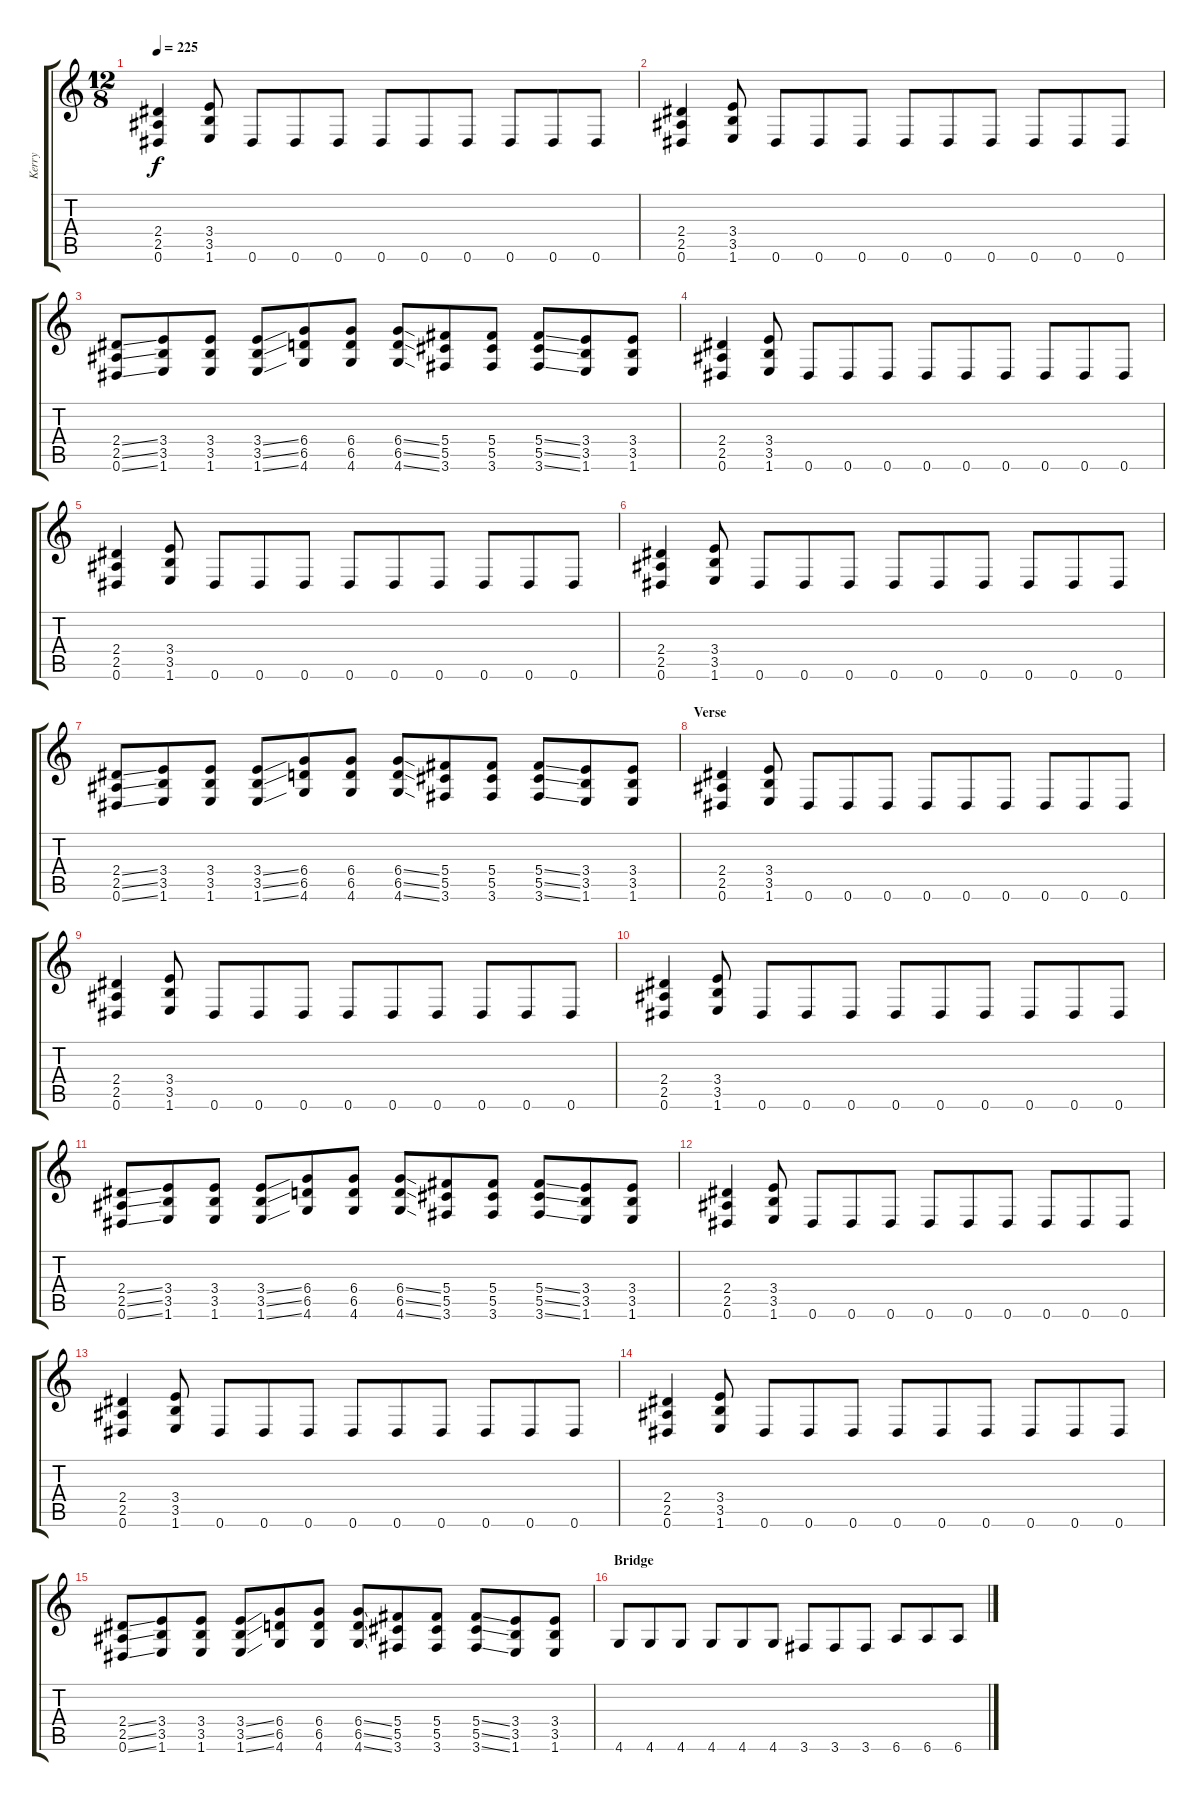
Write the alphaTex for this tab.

\track ("Kerry" "Kerry") {instrument distortionguitar}
\staff {score tabs}
\tuning (Eb4 Bb3 Gb3 Db3 Ab2 Eb2) {hide}
\ts (12 8)
\tempo 225
\clef g2
\ks c
(2.4 2.5 0.6).4{dy f} (3.4 3.5 1.6).8 0.6.8 0.6.8 0.6.8 0.6.8 0.6.8 0.6.8 0.6.8 0.6.8 0.6.8 |
(2.4 2.5 0.6).4 (3.4 3.5 1.6).8 0.6.8 0.6.8 0.6.8 0.6.8 0.6.8 0.6.8 0.6.8 0.6.8 0.6.8 |
(2.4{ss} 2.5{ss} 0.6{ss}).8 (3.4 3.5 1.6).8 (3.4 3.5 1.6).8 (3.4{ss} 3.5{ss} 1.6{ss}).8 (6.4 6.5 4.6).8 (6.4 6.5 4.6).8 (6.4{ss} 6.5{ss} 4.6{ss}).8 (5.4 5.5 3.6).8 (5.4 5.5 3.6).8 (5.4{ss} 5.5{ss} 3.6{ss}).8 (3.4 3.5 1.6).8 (3.4 3.5 1.6).8 |
(2.4 2.5 0.6).4 (3.4 3.5 1.6).8 0.6.8 0.6.8 0.6.8 0.6.8 0.6.8 0.6.8 0.6.8 0.6.8 0.6.8 |
(2.4 2.5 0.6).4 (3.4 3.5 1.6).8 0.6.8 0.6.8 0.6.8 0.6.8 0.6.8 0.6.8 0.6.8 0.6.8 0.6.8 |
(2.4 2.5 0.6).4 (3.4 3.5 1.6).8 0.6.8 0.6.8 0.6.8 0.6.8 0.6.8 0.6.8 0.6.8 0.6.8 0.6.8 |
(2.4{ss} 2.5{ss} 0.6{ss}).8 (3.4 3.5 1.6).8 (3.4 3.5 1.6).8 (3.4{ss} 3.5{ss} 1.6{ss}).8 (6.4 6.5 4.6).8 (6.4 6.5 4.6).8 (6.4{ss} 6.5{ss} 4.6{ss}).8 (5.4 5.5 3.6).8 (5.4 5.5 3.6).8 (5.4{ss} 5.5{ss} 3.6{ss}).8 (3.4 3.5 1.6).8 (3.4 3.5 1.6).8 |
\section ("" "Verse")
(2.4 2.5 0.6).4 (3.4 3.5 1.6).8 0.6.8 0.6.8 0.6.8 0.6.8 0.6.8 0.6.8 0.6.8 0.6.8 0.6.8 |
(2.4 2.5 0.6).4 (3.4 3.5 1.6).8 0.6.8 0.6.8 0.6.8 0.6.8 0.6.8 0.6.8 0.6.8 0.6.8 0.6.8 |
(2.4 2.5 0.6).4 (3.4 3.5 1.6).8 0.6.8 0.6.8 0.6.8 0.6.8 0.6.8 0.6.8 0.6.8 0.6.8 0.6.8 |
(2.4{ss} 2.5{ss} 0.6{ss}).8 (3.4 3.5 1.6).8 (3.4 3.5 1.6).8 (3.4{ss} 3.5{ss} 1.6{ss}).8 (6.4 6.5 4.6).8 (6.4 6.5 4.6).8 (6.4{ss} 6.5{ss} 4.6{ss}).8 (5.4 5.5 3.6).8 (5.4 5.5 3.6).8 (5.4{ss} 5.5{ss} 3.6{ss}).8 (3.4 3.5 1.6).8 (3.4 3.5 1.6).8 |
(2.4 2.5 0.6).4 (3.4 3.5 1.6).8 0.6.8 0.6.8 0.6.8 0.6.8 0.6.8 0.6.8 0.6.8 0.6.8 0.6.8 |
(2.4 2.5 0.6).4 (3.4 3.5 1.6).8 0.6.8 0.6.8 0.6.8 0.6.8 0.6.8 0.6.8 0.6.8 0.6.8 0.6.8 |
(2.4 2.5 0.6).4 (3.4 3.5 1.6).8 0.6.8 0.6.8 0.6.8 0.6.8 0.6.8 0.6.8 0.6.8 0.6.8 0.6.8 |
(2.4{ss} 2.5{ss} 0.6{ss}).8 (3.4 3.5 1.6).8 (3.4 3.5 1.6).8 (3.4{ss} 3.5{ss} 1.6{ss}).8 (6.4 6.5 4.6).8 (6.4 6.5 4.6).8 (6.4{ss} 6.5{ss} 4.6{ss}).8 (5.4 5.5 3.6).8 (5.4 5.5 3.6).8 (5.4{ss} 5.5{ss} 3.6{ss}).8 (3.4 3.5 1.6).8 (3.4 3.5 1.6).8 |
\section ("" "Bridge")
4.6.8 4.6.8 4.6.8 4.6.8 4.6.8 4.6.8 3.6.8 3.6.8 3.6.8 6.6.8 6.6.8 6.6.8
